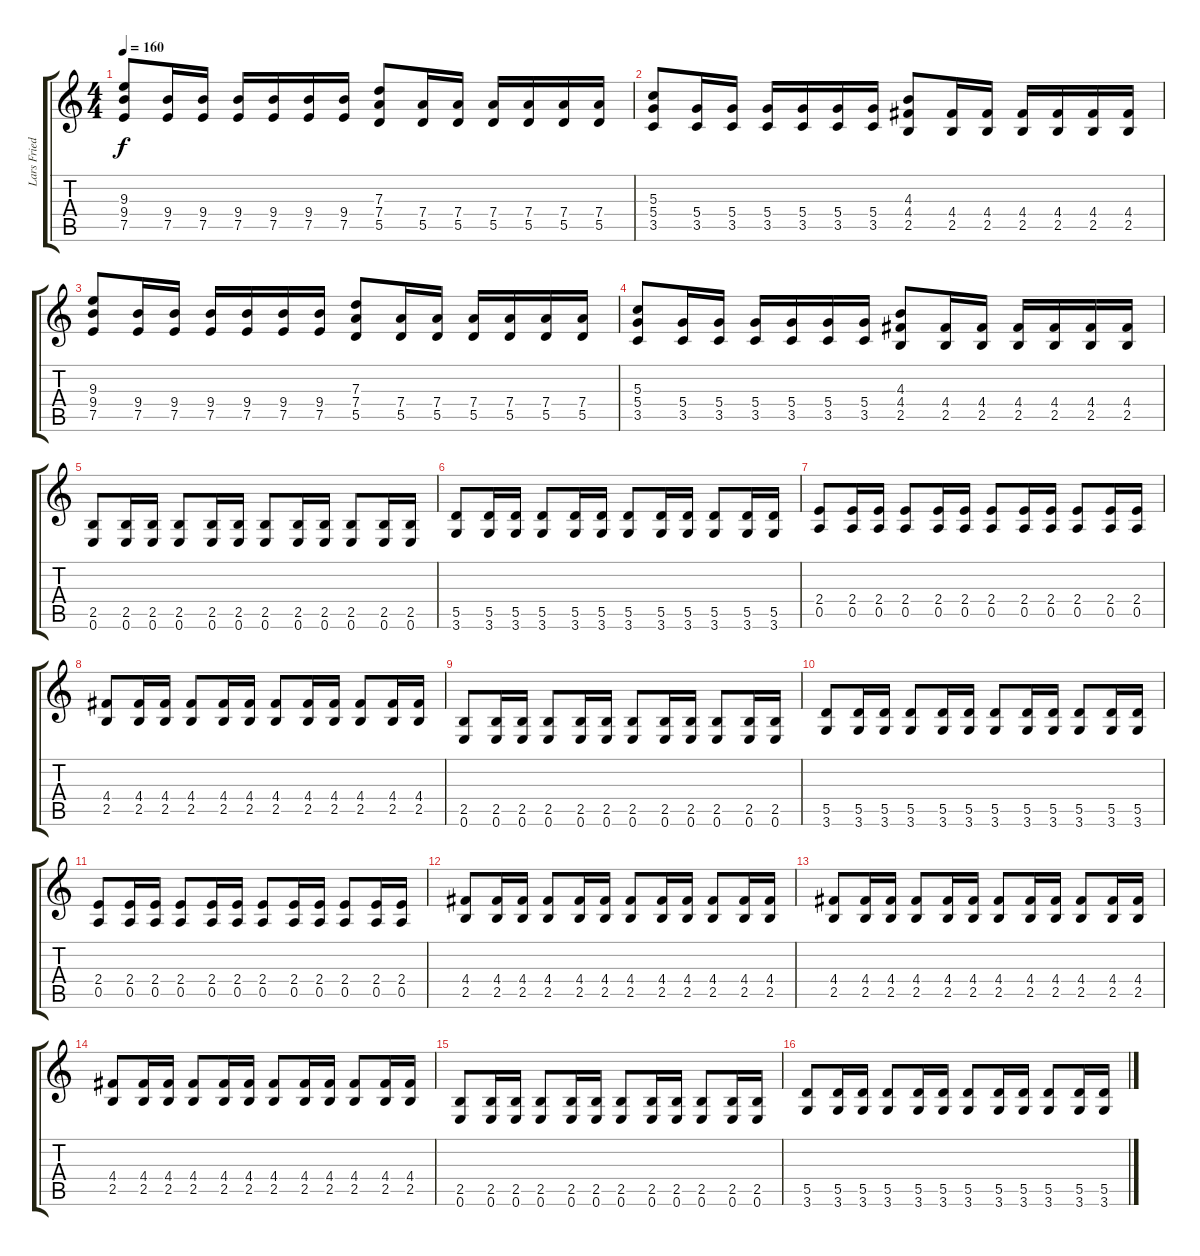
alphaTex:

\track ("Lars Friedriksen" "Lars Fried") {instrument distortionguitar}
\staff {score tabs}
\tuning (E4 B3 G3 D3 A2 E2) {hide}
\ts (4 4)
\tempo 160
\clef g2
\ks c
(9.3 9.4 7.5).8{dy f} (9.4 7.5).16 (9.4 7.5).16 (9.4 7.5).16 (9.4 7.5).16 (9.4 7.5).16 (9.4 7.5).16 (7.3 7.4 5.5).8 (7.4 5.5).16 (7.4 5.5).16 (7.4 5.5).16 (7.4 5.5).16 (7.4 5.5).16 (7.4 5.5).16 |
(5.3 5.4 3.5).8 (5.4 3.5).16 (5.4 3.5).16 (5.4 3.5).16 (5.4 3.5).16 (5.4 3.5).16 (5.4 3.5).16 (4.3 4.4 2.5).8 (4.4 2.5).16 (4.4 2.5).16 (4.4 2.5).16 (4.4 2.5).16 (4.4 2.5).16 (4.4 2.5).16 |
(9.3 9.4 7.5).8 (9.4 7.5).16 (9.4 7.5).16 (9.4 7.5).16 (9.4 7.5).16 (9.4 7.5).16 (9.4 7.5).16 (7.3 7.4 5.5).8 (7.4 5.5).16 (7.4 5.5).16 (7.4 5.5).16 (7.4 5.5).16 (7.4 5.5).16 (7.4 5.5).16 |
(5.3 5.4 3.5).8 (5.4 3.5).16 (5.4 3.5).16 (5.4 3.5).16 (5.4 3.5).16 (5.4 3.5).16 (5.4 3.5).16 (4.3 4.4 2.5).8 (4.4 2.5).16 (4.4 2.5).16 (4.4 2.5).16 (4.4 2.5).16 (4.4 2.5).16 (4.4 2.5).16 |
(2.5 0.6).8 (2.5 0.6).16 (2.5 0.6).16 (2.5 0.6).8 (2.5 0.6).16 (2.5 0.6).16 (2.5 0.6).8 (2.5 0.6).16 (2.5 0.6).16 (2.5 0.6).8 (2.5 0.6).16 (2.5 0.6).16 |
(5.5 3.6).8 (5.5 3.6).16 (5.5 3.6).16 (5.5 3.6).8 (5.5 3.6).16 (5.5 3.6).16 (5.5 3.6).8 (5.5 3.6).16 (5.5 3.6).16 (5.5 3.6).8 (5.5 3.6).16 (5.5 3.6).16 |
(2.4 0.5).8 (2.4 0.5).16 (2.4 0.5).16 (2.4 0.5).8 (2.4 0.5).16 (2.4 0.5).16 (2.4 0.5).8 (2.4 0.5).16 (2.4 0.5).16 (2.4 0.5).8 (2.4 0.5).16 (2.4 0.5).16 |
(4.4 2.5).8 (4.4 2.5).16 (4.4 2.5).16 (4.4 2.5).8 (4.4 2.5).16 (4.4 2.5).16 (4.4 2.5).8 (4.4 2.5).16 (4.4 2.5).16 (4.4 2.5).8 (4.4 2.5).16 (4.4 2.5).16 |
(2.5 0.6).8 (2.5 0.6).16 (2.5 0.6).16 (2.5 0.6).8 (2.5 0.6).16 (2.5 0.6).16 (2.5 0.6).8 (2.5 0.6).16 (2.5 0.6).16 (2.5 0.6).8 (2.5 0.6).16 (2.5 0.6).16 |
(5.5 3.6).8 (5.5 3.6).16 (5.5 3.6).16 (5.5 3.6).8 (5.5 3.6).16 (5.5 3.6).16 (5.5 3.6).8 (5.5 3.6).16 (5.5 3.6).16 (5.5 3.6).8 (5.5 3.6).16 (5.5 3.6).16 |
(2.4 0.5).8 (2.4 0.5).16 (2.4 0.5).16 (2.4 0.5).8 (2.4 0.5).16 (2.4 0.5).16 (2.4 0.5).8 (2.4 0.5).16 (2.4 0.5).16 (2.4 0.5).8 (2.4 0.5).16 (2.4 0.5).16 |
(4.4 2.5).8 (4.4 2.5).16 (4.4 2.5).16 (4.4 2.5).8 (4.4 2.5).16 (4.4 2.5).16 (4.4 2.5).8 (4.4 2.5).16 (4.4 2.5).16 (4.4 2.5).8 (4.4 2.5).16 (4.4 2.5).16 |
(4.4 2.5).8 (4.4 2.5).16 (4.4 2.5).16 (4.4 2.5).8 (4.4 2.5).16 (4.4 2.5).16 (4.4 2.5).8 (4.4 2.5).16 (4.4 2.5).16 (4.4 2.5).8 (4.4 2.5).16 (4.4 2.5).16 |
(4.4 2.5).8 (4.4 2.5).16 (4.4 2.5).16 (4.4 2.5).8 (4.4 2.5).16 (4.4 2.5).16 (4.4 2.5).8 (4.4 2.5).16 (4.4 2.5).16 (4.4 2.5).8 (4.4 2.5).16 (4.4 2.5).16 |
(2.5 0.6).8 (2.5 0.6).16 (2.5 0.6).16 (2.5 0.6).8 (2.5 0.6).16 (2.5 0.6).16 (2.5 0.6).8 (2.5 0.6).16 (2.5 0.6).16 (2.5 0.6).8 (2.5 0.6).16 (2.5 0.6).16 |
(5.5 3.6).8 (5.5 3.6).16 (5.5 3.6).16 (5.5 3.6).8 (5.5 3.6).16 (5.5 3.6).16 (5.5 3.6).8 (5.5 3.6).16 (5.5 3.6).16 (5.5 3.6).8 (5.5 3.6).16 (5.5 3.6).16
